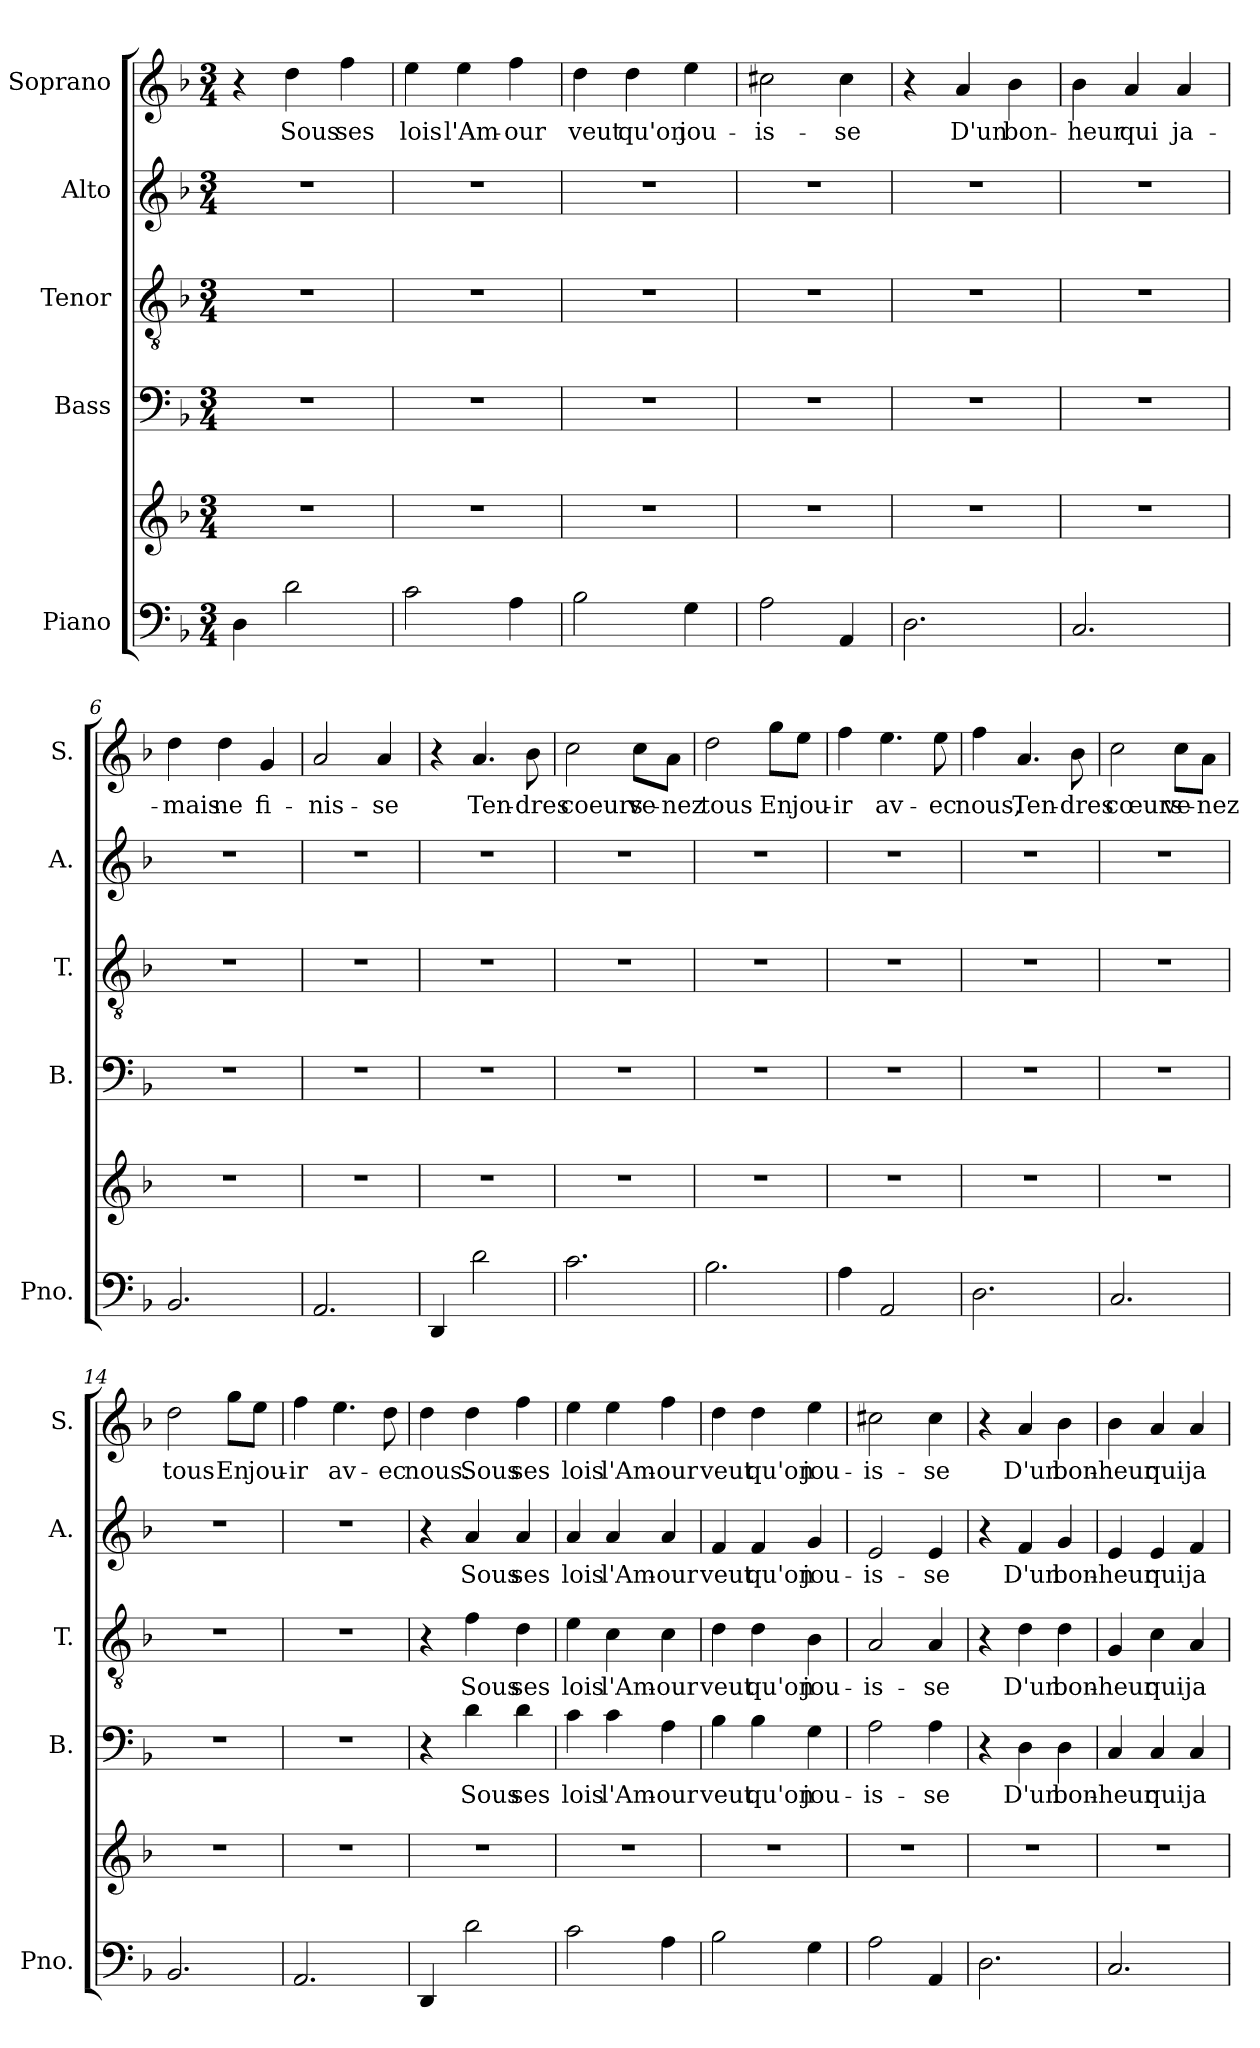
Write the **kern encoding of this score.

**kern	**kern	**kern	**text	**kern	**text	**kern	**text	**kern	**text
*part5	*part5	*part4	*part4	*part3	*part3	*part2	*part2	*part1	*part1
*staff6	*staff5	*staff4	*staff4	*staff3	*staff3	*staff2	*staff2	*staff1	*staff1
*I"Piano	*	*I"Bass	*	*I"Tenor	*	*I"Alto	*	*I"Soprano	*
*I'Pno.	*	*I'B.	*	*I'T.	*	*I'A.	*	*I'S.	*
*clefF4	*clefG2	*clefF4	*	*clefGv2	*	*clefG2	*	*clefG2	*
*k[b-]	*k[b-]	*k[b-]	*	*k[b-]	*	*k[b-]	*	*k[b-]	*
*M3/4	*M3/4	*M3/4	*	*M3/4	*	*M3/4	*	*M3/4	*
=	=	=	=	=	=	=	=	=	=
4D\	2.r	2.r	.	2.r	.	2.r	.	4r	.
!	!	!	!	!	!	!	!	!	!LO:LY:b
2d\	.	.	.	.	.	.	.	4dd\	Sous
!	!	!	!	!	!	!	!	!	!LO:LY:b
.	.	.	.	.	.	.	.	4ff\	ses
=1	=1	=1	=1	=1	=1	=1	=1	=1	=1
!	!	!	!	!	!	!	!	!	!LO:LY:b
2c\	2.r	2.r	.	2.r	.	2.r	.	4ee\	lois
!	!	!	!	!	!	!	!	!	!LO:LY:b
.	.	.	.	.	.	.	.	4ee\	l'Am-
!	!	!	!	!	!	!	!	!	!LO:LY:b
4A\	.	.	.	.	.	.	.	4ff\	-our
=2	=2	=2	=2	=2	=2	=2	=2	=2	=2
!	!	!	!	!	!	!	!	!	!LO:LY:b
2B-\	2.r	2.r	.	2.r	.	2.r	.	4dd\	veut
!	!	!	!	!	!	!	!	!	!LO:LY:b
.	.	.	.	.	.	.	.	4dd\	qu'on
!	!	!	!	!	!	!	!	!	!LO:LY:b
4G\	.	.	.	.	.	.	.	4ee\	jou-
=3	=3	=3	=3	=3	=3	=3	=3	=3	=3
!	!	!	!	!	!	!	!	!	!LO:LY:b
2A\	2.r	2.r	.	2.r	.	2.r	.	2cc#X\	-is-
!	!	!	!	!	!	!	!	!	!LO:LY:b
4AA/	.	.	.	.	.	.	.	4cc#\	-se
=4	=4	=4	=4	=4	=4	=4	=4	=4	=4
2.D\	2.r	2.r	.	2.r	.	2.r	.	4r	.
!	!	!	!	!	!	!	!	!	!LO:LY:b
.	.	.	.	.	.	.	.	4a/	D'un
!	!	!	!	!	!	!	!	!	!LO:LY:b
.	.	.	.	.	.	.	.	4b-\	bon-
=5	=5	=5	=5	=5	=5	=5	=5	=5	=5
!	!	!	!	!	!	!	!	!	!LO:LY:b
2.C/	2.r	2.r	.	2.r	.	2.r	.	4b-\	-heur
!	!	!	!	!	!	!	!	!	!LO:LY:b
.	.	.	.	.	.	.	.	4a/	qui
!	!	!	!	!	!	!	!	!	!LO:LY:b
.	.	.	.	.	.	.	.	4a/	ja-
=6	=6	=6	=6	=6	=6	=6	=6	=6	=6
!	!	!	!	!	!	!	!	!	!LO:LY:b
2.BB-/	2.r	2.r	.	2.r	.	2.r	.	4dd\	-mais
!	!	!	!	!	!	!	!	!	!LO:LY:b
.	.	.	.	.	.	.	.	4dd\	ne
!	!	!	!	!	!	!	!	!	!LO:LY:b
.	.	.	.	.	.	.	.	4g/	fi-
!!LO:PB:g=z
=7	=7	=7	=7	=7	=7	=7	=7	=7	=7
!	!	!	!	!	!	!	!	!	!LO:LY:b
2.AA/	2.r	2.r	.	2.r	.	2.r	.	2a/	-nis-
!	!	!	!	!	!	!	!	!	!LO:LY:b
.	.	.	.	.	.	.	.	4a/	-se
=8	=8	=8	=8	=8	=8	=8	=8	=8	=8
4DD/	2.r	2.r	.	2.r	.	2.r	.	4r	.
!	!	!	!	!	!	!	!	!	!LO:LY:b
2d\	.	.	.	.	.	.	.	4.a/	Ten-
!	!	!	!	!	!	!	!	!	!LO:LY:b
.	.	.	.	.	.	.	.	8b-\	-dres
=9	=9	=9	=9	=9	=9	=9	=9	=9	=9
!	!	!	!	!	!	!	!	!	!LO:LY:b
2.c\	2.r	2.r	.	2.r	.	2.r	.	2cc\	coeurs
!	!	!	!	!	!	!	!	!	!LO:LY:b
.	.	.	.	.	.	.	.	8cc\L	ve-
!	!	!	!	!	!	!	!	!	!LO:LY:b
.	.	.	.	.	.	.	.	8a\J	-nez
=10	=10	=10	=10	=10	=10	=10	=10	=10	=10
!	!	!	!	!	!	!	!	!	!LO:LY:b
2.B-\	2.r	2.r	.	2.r	.	2.r	.	2dd\	tous
!	!	!	!	!	!	!	!	!	!LO:LY:b
.	.	.	.	.	.	.	.	8gg\L	En
!	!	!	!	!	!	!	!	!	!LO:LY:b
.	.	.	.	.	.	.	.	8ee\J	jou-
=11	=11	=11	=11	=11	=11	=11	=11	=11	=11
!	!	!	!	!	!	!	!	!	!LO:LY:b
4A\	2.r	2.r	.	2.r	.	2.r	.	4ff\	-ir
!	!	!	!	!	!	!	!	!	!LO:LY:b
2AA/	.	.	.	.	.	.	.	4.ee\	av-
!	!	!	!	!	!	!	!	!	!LO:LY:b
.	.	.	.	.	.	.	.	8ee\	-ec
=12	=12	=12	=12	=12	=12	=12	=12	=12	=12
!	!	!	!	!	!	!	!	!	!LO:LY:b
2.D\	2.r	2.r	.	2.r	.	2.r	.	4ff\	nous,
!	!	!	!	!	!	!	!	!	!LO:LY:b
.	.	.	.	.	.	.	.	4.a/	Ten-
!	!	!	!	!	!	!	!	!	!LO:LY:b
.	.	.	.	.	.	.	.	8b-\	-dres
=13	=13	=13	=13	=13	=13	=13	=13	=13	=13
!	!	!	!	!	!	!	!	!	!LO:LY:b
2.C/	2.r	2.r	.	2.r	.	2.r	.	2cc\	cœurs
!	!	!	!	!	!	!	!	!	!LO:LY:b
.	.	.	.	.	.	.	.	8cc\L	ve-
!	!	!	!	!	!	!	!	!	!LO:LY:b
.	.	.	.	.	.	.	.	8a\J	-nez
!!LO:LB:g=z
=14	=14	=14	=14	=14	=14	=14	=14	=14	=14
!	!	!	!	!	!	!	!	!	!LO:LY:b
2.BB-/	2.r	2.r	.	2.r	.	2.r	.	2dd\	tous
!	!	!	!	!	!	!	!	!	!LO:LY:b
.	.	.	.	.	.	.	.	8gg\L	En
!	!	!	!	!	!	!	!	!	!LO:LY:b
.	.	.	.	.	.	.	.	8ee\J	jou-
=15	=15	=15	=15	=15	=15	=15	=15	=15	=15
!	!	!	!	!	!	!	!	!	!LO:LY:b
2.AA/	2.r	2.r	.	2.r	.	2.r	.	4ff\	-ir
!	!	!	!	!	!	!	!	!	!LO:LY:b
.	.	.	.	.	.	.	.	4.ee\	av-
!	!	!	!	!	!	!	!	!	!LO:LY:b
.	.	.	.	.	.	.	.	8dd\	-ec
=16	=16	=16	=16	=16	=16	=16	=16	=16	=16
!	!	!	!	!	!	!	!	!	!LO:LY:b
4DD/	2.r	4r	.	4r	.	4r	.	4dd\	nous.
!	!	!	!LO:LY:b	!	!LO:LY:b	!	!LO:LY:b	!	!LO:LY:b
2d\	.	4d\	Sous	4f\	Sous	4a/	Sous	4dd\	Sous
!	!	!	!LO:LY:b	!	!LO:LY:b	!	!LO:LY:b	!	!LO:LY:b
.	.	4d\	ses	4d\	ses	4a/	ses	4ff\	ses
=17	=17	=17	=17	=17	=17	=17	=17	=17	=17
!	!	!	!LO:LY:b	!	!LO:LY:b	!	!LO:LY:b	!	!LO:LY:b
2c\	2.r	4c\	lois	4e\	lois	4a/	lois	4ee\	lois
!	!	!	!LO:LY:b	!	!LO:LY:b	!	!LO:LY:b	!	!LO:LY:b
.	.	4c\	l'Am-	4c\	l'Am-	4a/	l'Am-	4ee\	l'Am-
!	!	!	!LO:LY:b	!	!LO:LY:b	!	!LO:LY:b	!	!LO:LY:b
4A\	.	4A\	-our	4c\	-our	4a/	-our	4ff\	-our
=18	=18	=18	=18	=18	=18	=18	=18	=18	=18
!	!	!	!LO:LY:b	!	!LO:LY:b	!	!LO:LY:b	!	!LO:LY:b
2B-\	2.r	4B-\	veut	4d\	veut	4f/	veut	4dd\	veut
!	!	!	!LO:LY:b	!	!LO:LY:b	!	!LO:LY:b	!	!LO:LY:b
.	.	4B-\	qu'on	4d\	qu'on	4f/	qu'on	4dd\	qu'on
!	!	!	!LO:LY:b	!	!LO:LY:b	!	!LO:LY:b	!	!LO:LY:b
4G\	.	4G\	jou-	4B-\	jou-	4g/	jou-	4ee\	jou-
=19	=19	=19	=19	=19	=19	=19	=19	=19	=19
!	!	!	!LO:LY:b	!	!LO:LY:b	!	!LO:LY:b	!	!LO:LY:b
2A\	2.r	2A\	-is-	2A/	-is-	2e/	-is-	2cc#X\	-is-
!	!	!	!LO:LY:b	!	!LO:LY:b	!	!LO:LY:b	!	!LO:LY:b
4AA/	.	4A\	-se	4A/	-se	4e/	-se	4cc#\	-se
=20	=20	=20	=20	=20	=20	=20	=20	=20	=20
2.D\	2.r	4r	.	4r	.	4r	.	4r	.
!	!	!	!LO:LY:b	!	!LO:LY:b	!	!LO:LY:b	!	!LO:LY:b
.	.	4D\	D'un	4d\	D'un	4f/	D'un	4a/	D'un
!	!	!	!LO:LY:b	!	!LO:LY:b	!	!LO:LY:b	!	!LO:LY:b
.	.	4D\	bon-	4d\	bon-	4g/	bon-	4b-\	bon-
!!LO:PB:g=z
=21	=21	=21	=21	=21	=21	=21	=21	=21	=21
!	!	!	!LO:LY:b	!	!LO:LY:b	!	!LO:LY:b	!	!LO:LY:b
2.C/	2.r	4C/	-heur	4G/	-heur	4e/	-heur	4b-\	-heur
!	!	!	!LO:LY:b	!	!LO:LY:b	!	!LO:LY:b	!	!LO:LY:b
.	.	4C/	qui	4c\	qui	4e/	qui	4a/	qui
!	!	!	!LO:LY:b	!	!LO:LY:b	!	!LO:LY:b	!	!LO:LY:b
.	.	4C/	ja-	4A/	ja-	4f/	ja-	4a/	ja-
=	=	=	=	=	=	=	=	=	=
*-	*-	*-	*-	*-	*-	*-	*-	*-	*-
